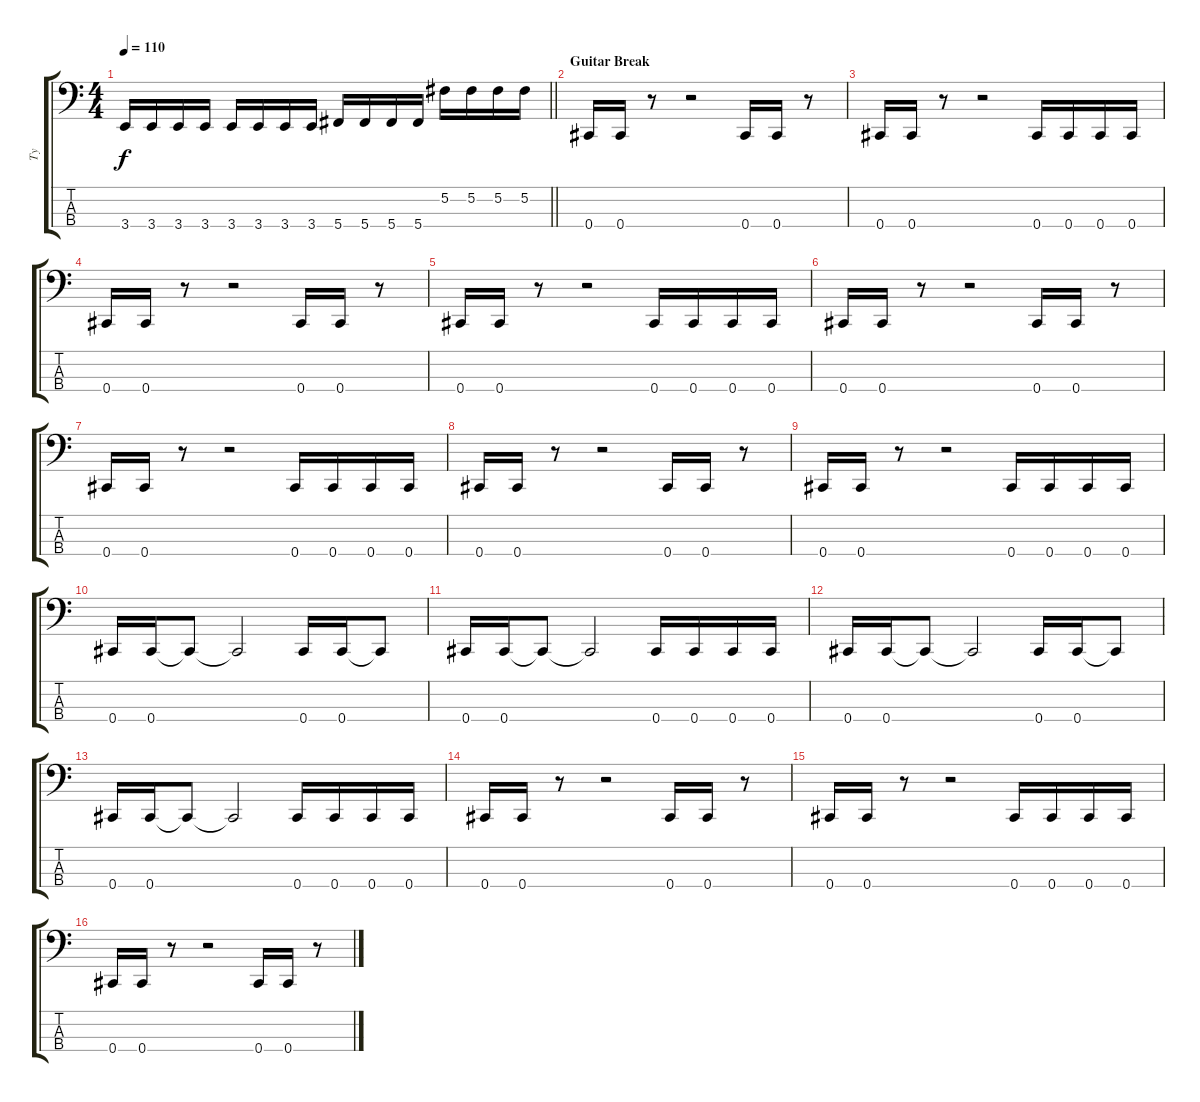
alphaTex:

\track ("Ty" "Ty") {instrument electricbasspick}
\staff {score tabs}
\tuning (Gb2 Db2 Ab1 Db1) {hide}
\ts (4 4)
\tempo 110
\clef f4
\barLineRight lightlight
\ks c
3.4.16{dy f} 3.4.16 3.4.16 3.4.16 3.4.16 3.4.16 3.4.16 3.4.16 5.4.16 5.4.16 5.4.16 5.4.16 5.2.16 5.2.16 5.2.16 5.2.16 |
\section ("" "Guitar Break")
0.4.16 0.4.16 r.8 r.2 0.4.16 0.4.16 r.8 |
0.4.16 0.4.16 r.8 r.2 0.4.16 0.4.16 0.4.16 0.4.16 |
0.4.16 0.4.16 r.8 r.2 0.4.16 0.4.16 r.8 |
0.4.16 0.4.16 r.8 r.2 0.4.16 0.4.16 0.4.16 0.4.16 |
0.4.16 0.4.16 r.8 r.2 0.4.16 0.4.16 r.8 |
0.4.16 0.4.16 r.8 r.2 0.4.16 0.4.16 0.4.16 0.4.16 |
0.4.16 0.4.16 r.8 r.2 0.4.16 0.4.16 r.8 |
0.4.16 0.4.16 r.8 r.2 0.4.16 0.4.16 0.4.16 0.4.16 |
0.4.16 0.4.16 0.4{t}.8 0.4{t}.2 0.4.16 0.4.16 0.4{t}.8 |
0.4.16 0.4.16 0.4{t}.8 0.4{t}.2 0.4.16 0.4.16 0.4.16 0.4.16 |
0.4.16 0.4.16 0.4{t}.8 0.4{t}.2 0.4.16 0.4.16 0.4{t}.8 |
0.4.16 0.4.16 0.4{t}.8 0.4{t}.2 0.4.16 0.4.16 0.4.16 0.4.16 |
0.4.16 0.4.16 r.8 r.2 0.4.16 0.4.16 r.8 |
0.4.16 0.4.16 r.8 r.2 0.4.16 0.4.16 0.4.16 0.4.16 |
0.4.16 0.4.16 r.8 r.2 0.4.16 0.4.16 r.8
